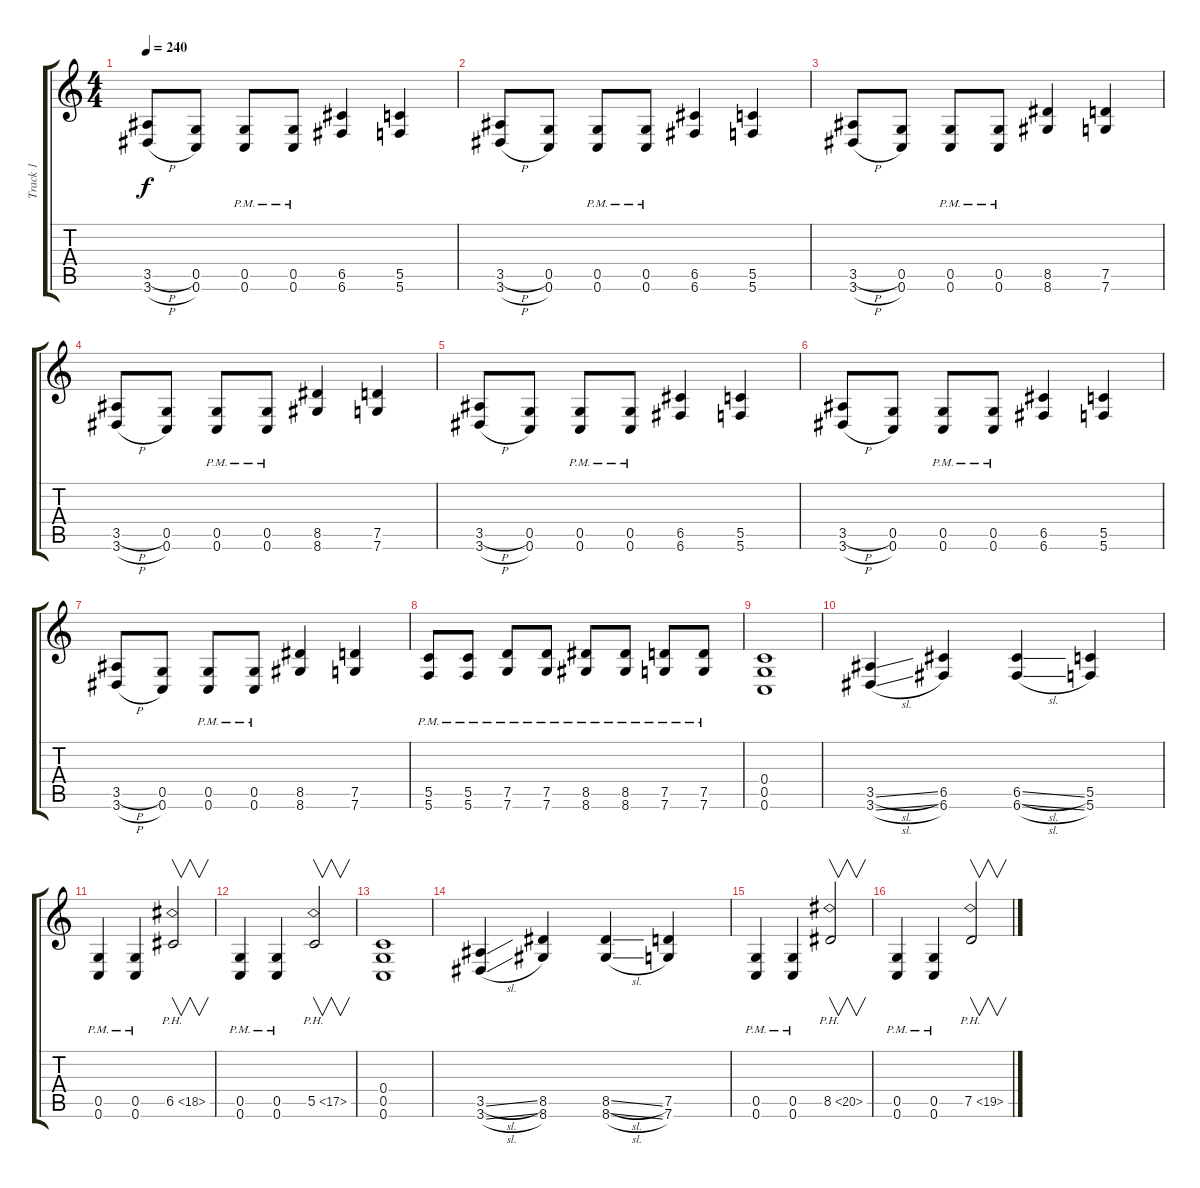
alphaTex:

\track ("Track 1" "Track 1") {instrument distortionguitar}
\staff {score tabs}
\tuning (D4 A3 F3 C3 G2 C2) {hide}
\ts (4 4)
\tempo 240
\clef g2
\ks c
(3.5{h} 3.6{h}).8{dy f} (0.5 0.6).8 (0.5{pm} 0.6{pm}).8 (0.5{pm} 0.6{pm}).8 (6.5 6.6).4 (5.5 5.6).4 |
(3.5{h} 3.6{h}).8 (0.5 0.6).8 (0.5{pm} 0.6{pm}).8 (0.5{pm} 0.6{pm}).8 (6.5 6.6).4 (5.5 5.6).4 |
(3.5{h} 3.6{h}).8 (0.5 0.6).8 (0.5{pm} 0.6{pm}).8 (0.5{pm} 0.6{pm}).8 (8.5 8.6).4 (7.5 7.6).4 |
(3.5{h} 3.6{h}).8 (0.5 0.6).8 (0.5{pm} 0.6{pm}).8 (0.5{pm} 0.6{pm}).8 (8.5 8.6).4 (7.5 7.6).4 |
(3.5{h} 3.6{h}).8 (0.5 0.6).8 (0.5{pm} 0.6{pm}).8 (0.5{pm} 0.6{pm}).8 (6.5 6.6).4 (5.5 5.6).4 |
(3.5{h} 3.6{h}).8 (0.5 0.6).8 (0.5{pm} 0.6{pm}).8 (0.5{pm} 0.6{pm}).8 (6.5 6.6).4 (5.5 5.6).4 |
(3.5{h} 3.6{h}).8 (0.5 0.6).8 (0.5{pm} 0.6{pm}).8 (0.5{pm} 0.6{pm}).8 (8.5 8.6).4 (7.5 7.6).4 |
(5.5{pm} 5.6{pm}).8 (5.5{pm} 5.6{pm}).8 (7.5{pm} 7.6{pm}).8 (7.5{pm} 7.6{pm}).8 (8.5{pm} 8.6{pm}).8 (8.5{pm} 8.6{pm}).8 (7.5{pm} 7.6{pm}).8 (7.5{pm} 7.6{pm}).8 |
(0.4 0.5 0.6).1 |
(3.5{sl} 3.6{sl}).4 (6.5 6.6).4 (6.5{sl} 6.6{sl}).4 (5.5 5.6).4 |
(0.5{pm} 0.6{pm}).4 (0.5{pm} 0.6{pm}).4 6.5{ph 12}.2{v} |
(0.5{pm} 0.6{pm}).4 (0.5{pm} 0.6{pm}).4 5.5{ph 12}.2{v} |
(0.4 0.5 0.6).1 |
(3.5{sl} 3.6{sl}).4 (8.5 8.6).4 (8.5{sl} 8.6{sl}).4 (7.5 7.6).4 |
(0.5{pm} 0.6{pm}).4 (0.5{pm} 0.6{pm}).4 8.5{ph 12}.2{v} |
(0.5{pm} 0.6{pm}).4 (0.5{pm} 0.6{pm}).4 7.5{ph 12}.2{v}
